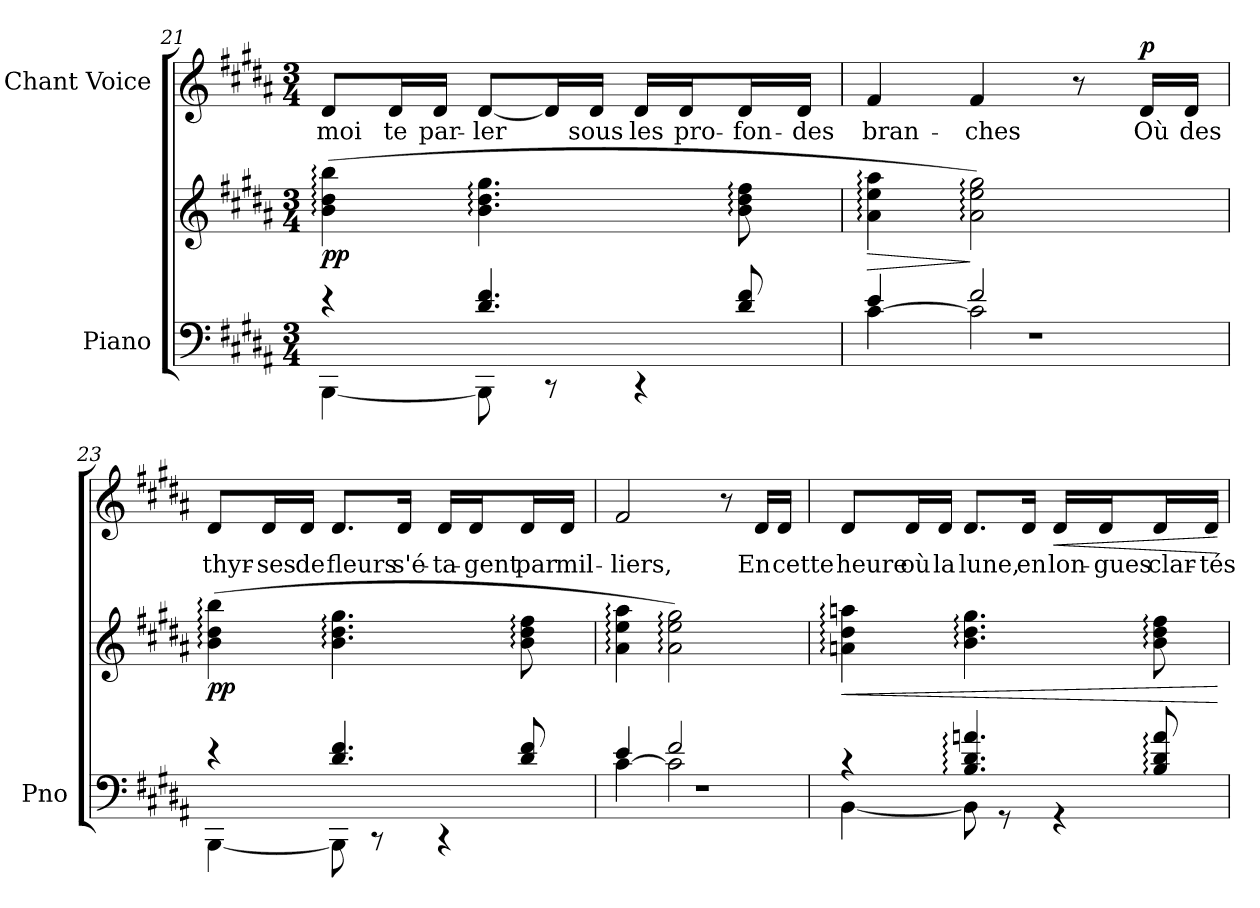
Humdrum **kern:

**kern	**kern	**dynam	**kern	**text	**dynam
*part2	*part2	*part2	*part1	*part1	*part1
*staff3	*staff2	*staff2/3	*staff1	*staff1	*staff1
*I"Piano	*	*	*I"Chant Voice	*	*
*I'Pno	*	*	*	*	*
*clefF4	*clefG2	*	*clefG2	*	*
*k[f#c#g#d#a#]	*k[f#c#g#d#a#]	*	*k[f#c#g#d#a#]	*	*
*M3/4	*M3/4	*	*M3/4	*	*
=21	=21	=21	=21	=21	=21
*^	*	*	*	*	*
!	!	!	!LO:DY:b	!	!LO:LY:b	!
4r	[4BBB\	(>4b\: 4dd#\: 4bb\:	pp	8d#/L	-moi	.
!	!	!	!	!	!LO:LY:b	!
.	.	.	.	16d#/L	te	.
!	!	!	!	!	!LO:LY:b	!
.	.	.	.	16d#/JJ	par-	.
!	!	!	!	!	!LO:LY:b	!
4.d#/ 4.f#/	8BBB\]	4.b\: 4.dd#\: 4.gg#\:	.	[8d#/L	-ler	.
.	8r	.	.	16d#/L]	.	.
!	!	!	!	!	!LO:LY:b	!
.	.	.	.	16d#/JJ	sous	.
!	!	!	!	!	!LO:LY:b	!
.	4r	.	.	16d#/LL	les	.
!	!	!	!	!	!LO:LY:b	!
.	.	.	.	16d#/J	pro-	.
!	!	!	!	!	!LO:LY:b	!
8d#/ 8f#/	.	8b\: 8dd#\: 8ff#\:	.	16d#/L	-fon-	.
!	!	!	!	!	!LO:LY:b	!
.	.	.	.	16d#/JJ	-des	.
!!LO:LB:g=z
=22	=22	=22	=22	=22	=22	=22
*	*^	*	*	*	*	*
!	!	!	!	!LO:HP:b	!	!LO:LY:b	!
4e/	2.r	[4c#\	4a#\: 4ee\: 4aa#\:	>	4f#/	bran-	.
!	!	!	!	!	!	!LO:LY:b	!
2f#/	.	2c#\]	2a#\: 2ee\: 2gg#\:)	]	4f#/	-ches	.
.	.	.	.	.	8r	.	.
!	!	!	!	!	!	!LO:LY:b	!LO:DY:a
.	.	.	.	.	16d#/LL	Où	p
!	!	!	!	!	!	!LO:LY:b	!
.	.	.	.	.	16d#/JJ	des	.
*	*v	*v	*	*	*	*	*
=23	=23	=23	=23	=23	=23	=23
!	!	!	!LO:DY:b	!	!LO:LY:b	!
4r	[4BBB\	(>4b\: 4dd#\: 4bb\:	pp	8d#/L	thyr-	.
!	!	!	!	!	!LO:LY:b	!
.	.	.	.	16d#/L	-ses	.
!	!	!	!	!	!LO:LY:b	!
.	.	.	.	16d#/JJ	de	.
!	!	!	!	!	!LO:LY:b	!
4.d#/ 4.f#/	8BBB\]	4.b\: 4.dd#\: 4.gg#\:	.	8.d#/L	fleurs	.
.	8r	.	.	.	.	.
!	!	!	!	!	!LO:LY:b	!
.	.	.	.	16d#/Jk	s'é-	.
!	!	!	!	!	!LO:LY:b	!
.	4r	.	.	16d#/LL	-ta-	.
!	!	!	!	!	!LO:LY:b	!
.	.	.	.	16d#/J	-gent	.
!	!	!	!	!	!LO:LY:b	!
8d#/ 8f#/	.	8b\: 8dd#\: 8ff#\:	.	16d#/L	par	.
!	!	!	!	!	!LO:LY:b	!
.	.	.	.	16d#/JJ	mil-	.
=24	=24	=24	=24	=24	=24	=24
*	*^	*	*	*	*	*
!	!	!	!	!	!	!LO:LY:b	!
4e/	2.r	[4c#\	4a#\: 4ee\: 4aa#\:	.	2f#/	-liers,	.
2f#/	.	2c#\]	2a#\: 2ee\: 2gg#\:)	.	.	.	.
.	.	.	.	.	8r	.	.
!	!	!	!	!	!	!LO:LY:b	!
.	.	.	.	.	16d#/LL	En	.
!	!	!	!	!	!	!LO:LY:b	!
.	.	.	.	.	16d#/JJ	cette	.
*	*v	*v	*	*	*	*	*
!!LO:LB:g=z
=25	=25	=25	=25	=25	=25	=25
!	!	!	!LO:HP:b	!	!LO:LY:b	!
4r	[4BB\	4an\: 4dd#\: 4aan\:	<	8d#/L	heure	.
!	!	!	!	!	!LO:LY:b	!
.	.	.	.	16d#/L	où	.
!	!	!	!	!	!LO:LY:b	!
.	.	.	.	16d#/JJ	la	.
!	!	!	!	!	!LO:LY:b	!
4.B/: 4.d#/: 4.an/:	8BB\]	4.b\: 4.dd#\: 4.gg#\:	.	8.d#/L	lune,	.
.	8r	.	.	.	.	.
!	!	!	!	!	!LO:LY:b	!
.	.	.	.	16d#/Jk	en	.
!	!	!	!	!	!LO:LY:b	!LO:HP:b
.	4r	.	.	16d#/LL	lon-	<
!	!	!	!	!	!LO:LY:b	!
.	.	.	.	16d#/J	-gues	.
!	!	!	!	!	!LO:LY:b	!
8B/: 8d#/: 8a/:	.	8b\: 8dd#\: 8ff#\:	.	16d#/L	clar-	.
!	!	!	!	!	!LO:LY:b	!
.	.	.	.	16d#/JJ	-tés	.
*v	*v	*	*	*	*	*
.	.	[	.	.	[
=	=	=	=	=	=
*-	*-	*-	*-	*-	*-
